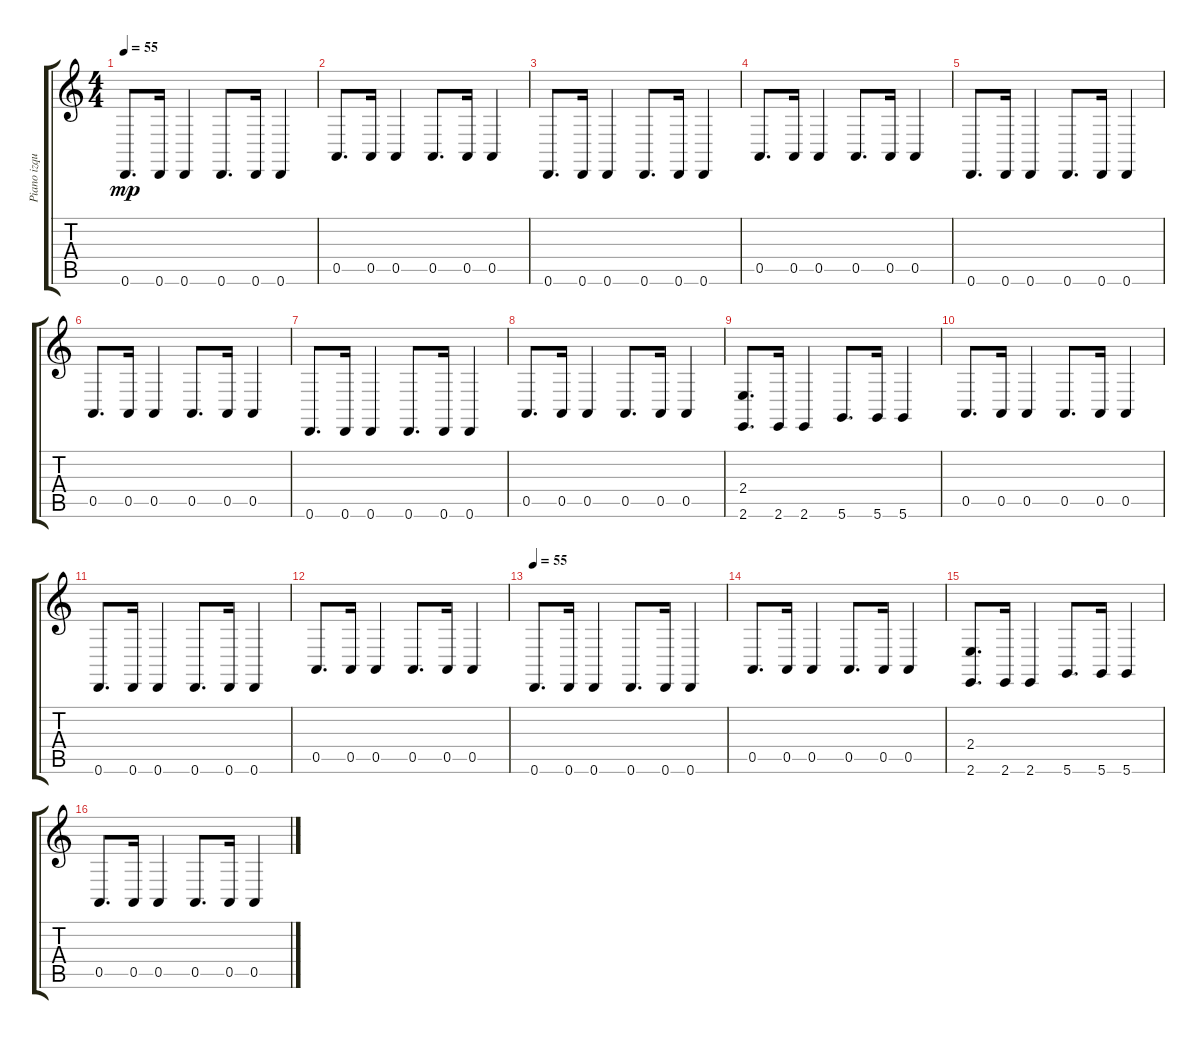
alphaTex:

\track ("Piano izquierda" "Piano izqu") {instrument acousticgrandpiano}
\staff {score tabs}
\tuning (E4 B3 G3 D3 A2 D2) {hide}
\ts (4 4)
\tempo 55
\clef g2
\ks c
0.6.8{d dy mp} 0.6.16 0.6.4 0.6.8{d} 0.6.16 0.6.4 |
0.5.8{d} 0.5.16 0.5.4 0.5.8{d} 0.5.16 0.5.4 |
0.6.8{d} 0.6.16 0.6.4 0.6.8{d} 0.6.16 0.6.4 |
0.5.8{d} 0.5.16 0.5.4 0.5.8{d} 0.5.16 0.5.4 |
0.6.8{d} 0.6.16 0.6.4 0.6.8{d} 0.6.16 0.6.4 |
0.5.8{d} 0.5.16 0.5.4 0.5.8{d} 0.5.16 0.5.4 |
0.6.8{d} 0.6.16 0.6.4 0.6.8{d} 0.6.16 0.6.4 |
0.5.8{d} 0.5.16 0.5.4 0.5.8{d} 0.5.16 0.5.4 |
(2.4 2.6).8{d} 2.6.16 2.6.4 5.6.8{d} 5.6.16 5.6.4 |
0.5.8{d} 0.5.16 0.5.4 0.5.8{d} 0.5.16 0.5.4 |
0.6.8{d} 0.6.16 0.6.4 0.6.8{d} 0.6.16 0.6.4 |
0.5.8{d} 0.5.16 0.5.4 0.5.8{d} 0.5.16 0.5.4 |
\tempo 55
0.6.8{d} 0.6.16 0.6.4 0.6.8{d} 0.6.16 0.6.4 |
0.5.8{d} 0.5.16 0.5.4 0.5.8{d} 0.5.16 0.5.4 |
(2.4 2.6).8{d} 2.6.16 2.6.4 5.6.8{d} 5.6.16 5.6.4 |
0.5.8{d} 0.5.16 0.5.4 0.5.8{d} 0.5.16 0.5.4
